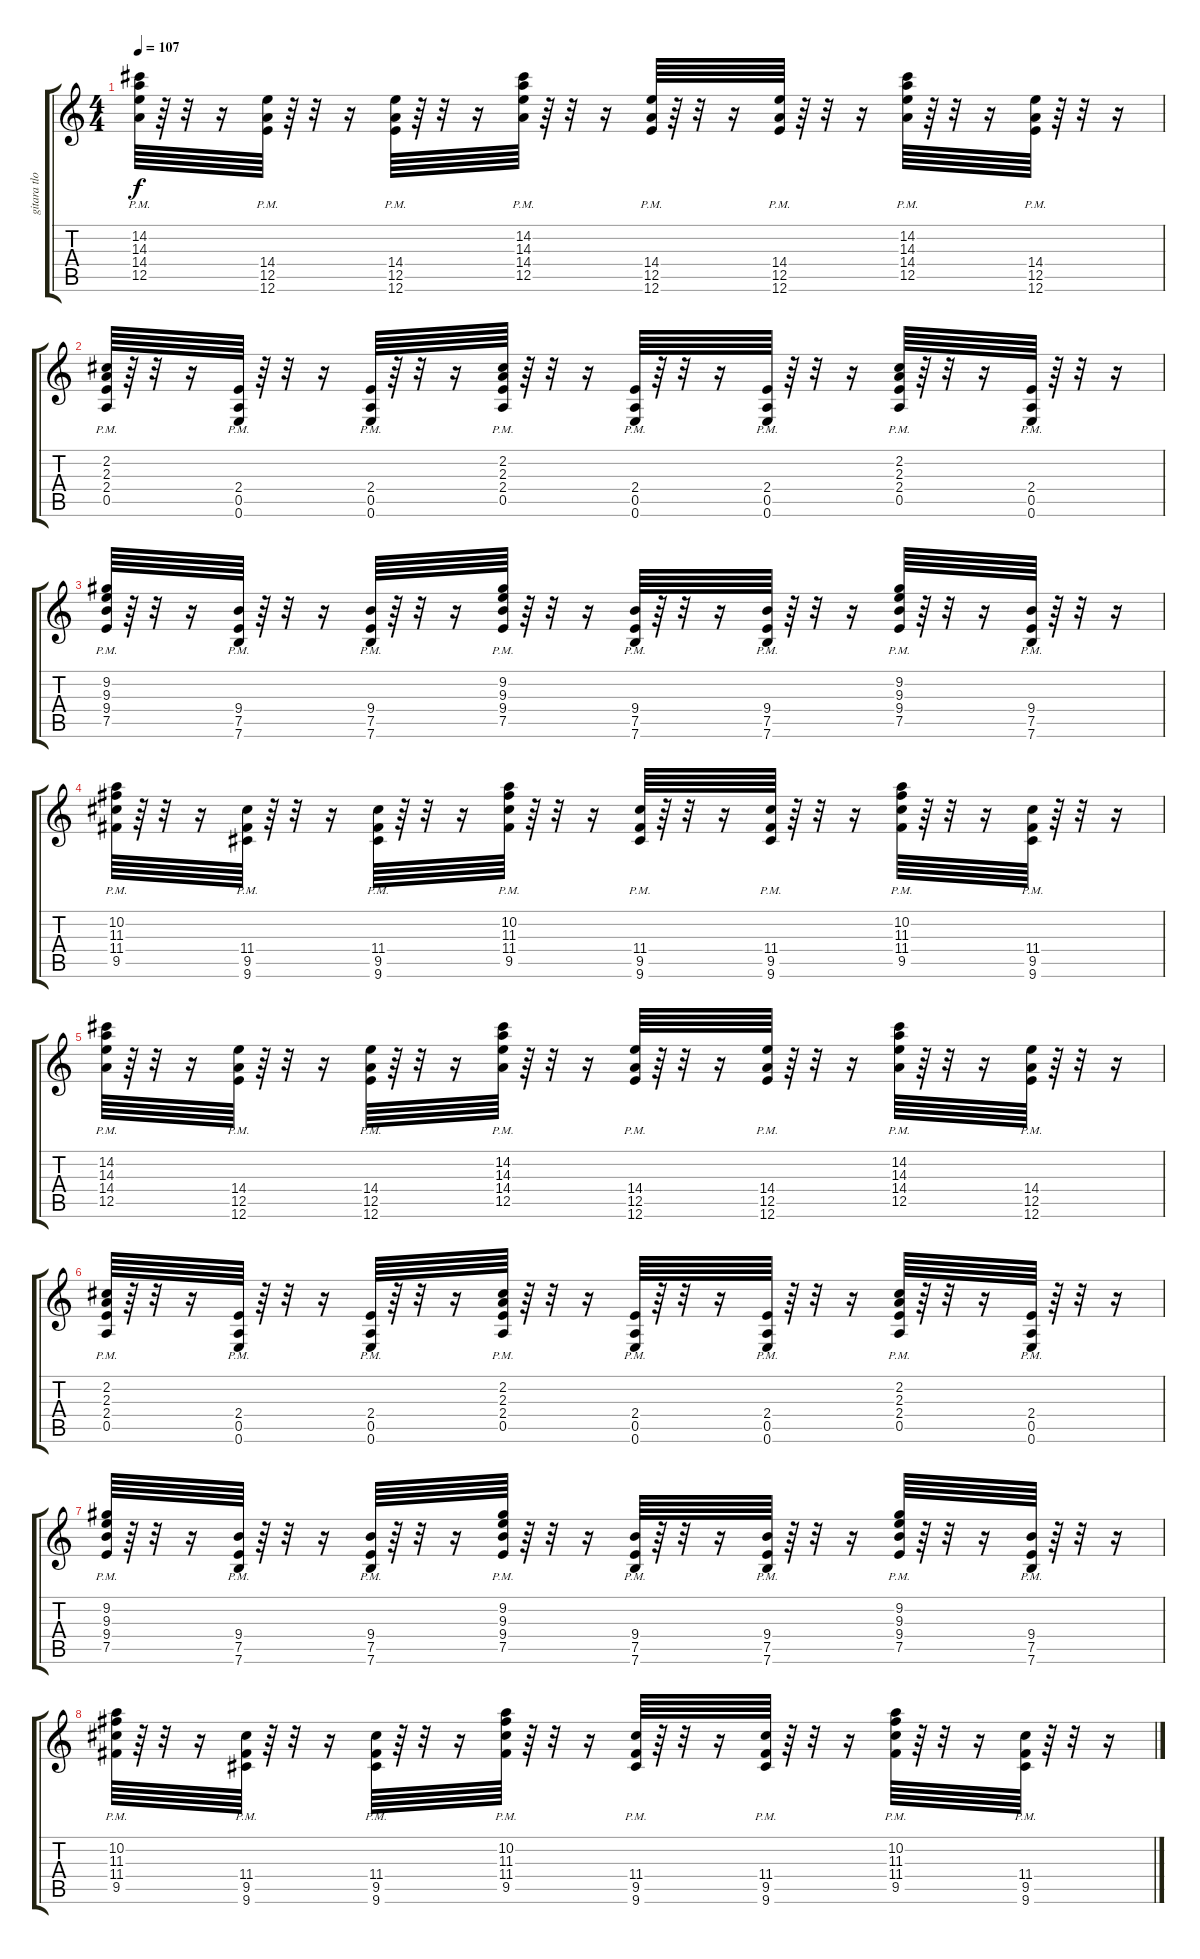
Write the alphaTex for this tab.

\track ("gitara tlo" "gitara tlo") {instrument distortionguitar}
\staff {score tabs}
\tuning (E4 B3 G3 D3 A2 E2) {hide}
\ts (4 4)
\tempo 107
\clef g2
\ks c
(14.2{pm} 14.3{pm} 14.4{pm} 12.5{pm}).64{dy f} r.64 r.32 r.16 (14.4{pm} 12.5{pm} 12.6).64 r.64 r.32 r.16 (14.4{pm} 12.5{pm} 12.6).64 r.64 r.32 r.16 (14.2{pm} 14.3{pm} 14.4{pm} 12.5{pm}).64 r.64 r.32 r.16 (14.4{pm} 12.5{pm} 12.6).64 r.64 r.32 r.16 (14.4{pm} 12.5{pm} 12.6).64 r.64 r.32 r.16 (14.2{pm} 14.3{pm} 14.4{pm} 12.5{pm}).64 r.64 r.32 r.16 (14.4{pm} 12.5{pm} 12.6).64 r.64 r.32 r.16 |
(2.2{pm} 2.3{pm} 2.4{pm} 0.5{pm}).64 r.64 r.32 r.16 (2.4{pm} 0.5{pm} 0.6).64 r.64 r.32 r.16 (2.4{pm} 0.5{pm} 0.6).64 r.64 r.32 r.16 (2.2{pm} 2.3{pm} 2.4{pm} 0.5{pm}).64 r.64 r.32 r.16 (2.4{pm} 0.5{pm} 0.6).64 r.64 r.32 r.16 (2.4{pm} 0.5{pm} 0.6).64 r.64 r.32 r.16 (2.2{pm} 2.3{pm} 2.4{pm} 0.5{pm}).64 r.64 r.32 r.16 (2.4{pm} 0.5{pm} 0.6).64 r.64 r.32 r.16 |
(9.2{pm} 9.3{pm} 9.4{pm} 7.5{pm}).64 r.64 r.32 r.16 (9.4{pm} 7.5{pm} 7.6).64 r.64 r.32 r.16 (9.4{pm} 7.5{pm} 7.6).64 r.64 r.32 r.16 (9.2{pm} 9.3{pm} 9.4{pm} 7.5{pm}).64 r.64 r.32 r.16 (9.4{pm} 7.5{pm} 7.6).64 r.64 r.32 r.16 (9.4{pm} 7.5{pm} 7.6).64 r.64 r.32 r.16 (9.2{pm} 9.3{pm} 9.4{pm} 7.5{pm}).64 r.64 r.32 r.16 (9.4{pm} 7.5{pm} 7.6).64 r.64 r.32 r.16 |
(10.2{pm} 11.3{pm} 11.4{pm} 9.5{pm}).64 r.64 r.32 r.16 (11.4{pm} 9.5{pm} 9.6).64 r.64 r.32 r.16 (11.4{pm} 9.5{pm} 9.6).64 r.64 r.32 r.16 (10.2 11.3 11.4{pm} 9.5{pm}).64 r.64 r.32 r.16 (11.4{pm} 9.5{pm} 9.6).64 r.64 r.32 r.16 (11.4{pm} 9.5{pm} 9.6).64 r.64 r.32 r.16 (10.2{pm} 11.3{pm} 11.4{pm} 9.5{pm}).64 r.64 r.32 r.16 (11.4{pm} 9.5{pm} 9.6).64 r.64 r.32 r.16 |
(14.2{pm} 14.3{pm} 14.4{pm} 12.5{pm}).64 r.64 r.32 r.16 (14.4{pm} 12.5{pm} 12.6).64 r.64 r.32 r.16 (14.4{pm} 12.5{pm} 12.6).64 r.64 r.32 r.16 (14.2{pm} 14.3{pm} 14.4{pm} 12.5{pm}).64 r.64 r.32 r.16 (14.4{pm} 12.5{pm} 12.6).64 r.64 r.32 r.16 (14.4{pm} 12.5{pm} 12.6).64 r.64 r.32 r.16 (14.2{pm} 14.3{pm} 14.4{pm} 12.5{pm}).64 r.64 r.32 r.16 (14.4{pm} 12.5{pm} 12.6).64 r.64 r.32 r.16 |
(2.2{pm} 2.3{pm} 2.4{pm} 0.5{pm}).64 r.64 r.32 r.16 (2.4{pm} 0.5{pm} 0.6).64 r.64 r.32 r.16 (2.4{pm} 0.5{pm} 0.6).64 r.64 r.32 r.16 (2.2{pm} 2.3{pm} 2.4{pm} 0.5{pm}).64 r.64 r.32 r.16 (2.4{pm} 0.5{pm} 0.6).64 r.64 r.32 r.16 (2.4{pm} 0.5{pm} 0.6).64 r.64 r.32 r.16 (2.2{pm} 2.3{pm} 2.4{pm} 0.5{pm}).64 r.64 r.32 r.16 (2.4{pm} 0.5{pm} 0.6).64 r.64 r.32 r.16 |
(9.2{pm} 9.3{pm} 9.4{pm} 7.5{pm}).64 r.64 r.32 r.16 (9.4{pm} 7.5{pm} 7.6).64 r.64 r.32 r.16 (9.4{pm} 7.5{pm} 7.6).64 r.64 r.32 r.16 (9.2{pm} 9.3{pm} 9.4{pm} 7.5{pm}).64 r.64 r.32 r.16 (9.4{pm} 7.5{pm} 7.6).64 r.64 r.32 r.16 (9.4{pm} 7.5{pm} 7.6).64 r.64 r.32 r.16 (9.2{pm} 9.3{pm} 9.4{pm} 7.5{pm}).64 r.64 r.32 r.16 (9.4{pm} 7.5{pm} 7.6).64 r.64 r.32 r.16 |
(10.2{pm} 11.3{pm} 11.4{pm} 9.5{pm}).64 r.64 r.32 r.16 (11.4{pm} 9.5{pm} 9.6).64 r.64 r.32 r.16 (11.4{pm} 9.5{pm} 9.6).64 r.64 r.32 r.16 (10.2 11.3 11.4{pm} 9.5{pm}).64 r.64 r.32 r.16 (11.4{pm} 9.5{pm} 9.6).64 r.64 r.32 r.16 (11.4{pm} 9.5{pm} 9.6).64 r.64 r.32 r.16 (10.2{pm} 11.3{pm} 11.4{pm} 9.5{pm}).64 r.64 r.32 r.16 (11.4{pm} 9.5{pm} 9.6).64 r.64 r.32 r.16
